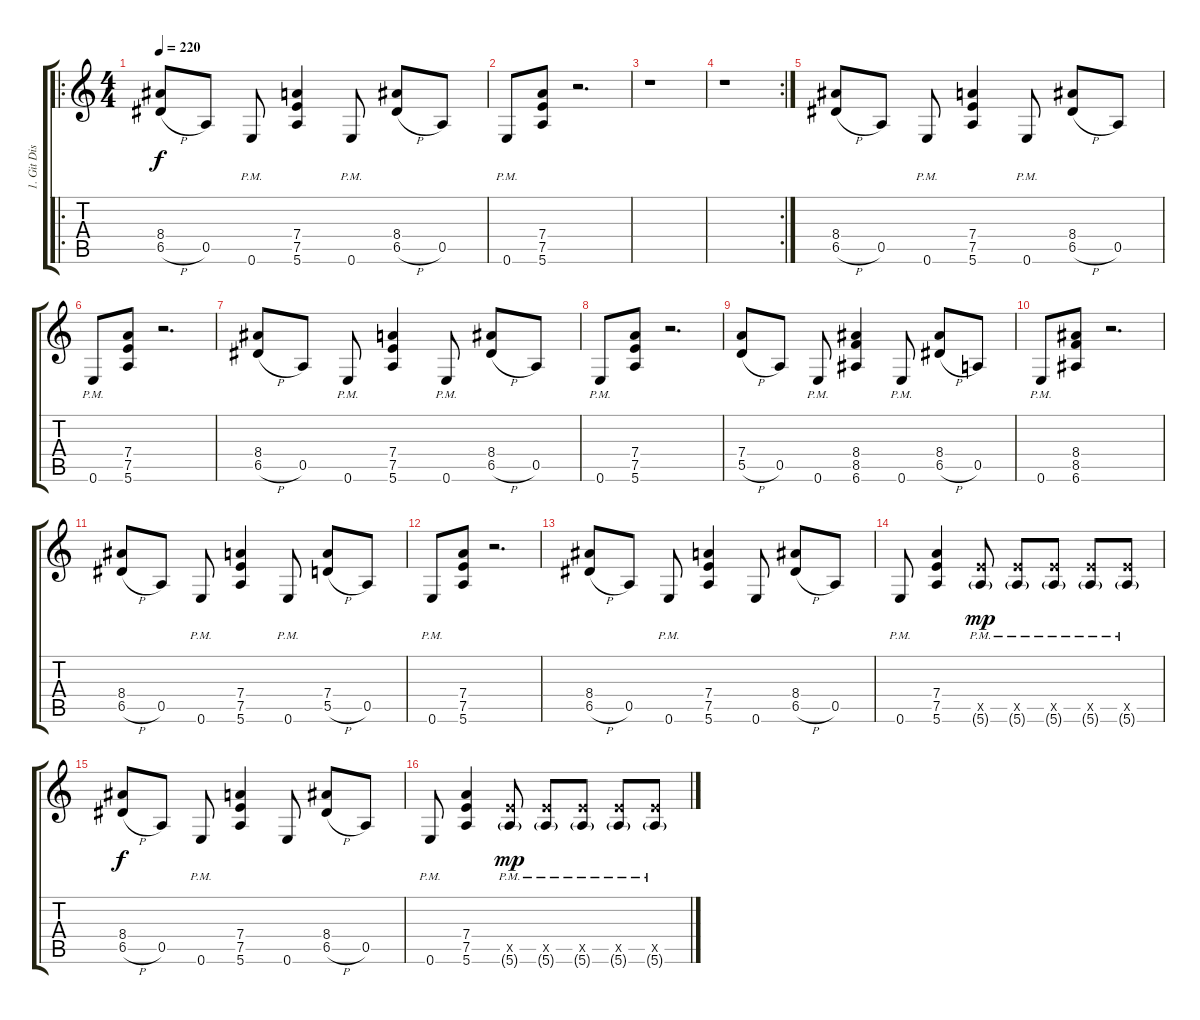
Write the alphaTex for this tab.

\track ("1. Git Dist" "1. Git Dis") {instrument distortionguitar}
\staff {score tabs}
\tuning (E4 B3 G3 D3 A2 E2) {hide}
\ro
\ts (4 4)
\tempo 220
\clef g2
\ks c
(8.4 6.5{h}).8{dy f instrument distortionguitar} 0.5.8 0.6{pm}.8 (7.4 7.5 5.6).4 0.6{pm}.8 (8.4 6.5{h}).8 0.5.8 |
0.6{pm}.8 (7.4 7.5 5.6).8 r.2{d} |
r.1 |
\rc 2
r.1 |
(8.4 6.5{h}).8 0.5.8 0.6{pm}.8 (7.4 7.5 5.6).4 0.6{pm}.8 (8.4 6.5{h}).8 0.5.8 |
0.6{pm}.8 (7.4 7.5 5.6).8 r.2{d} |
(8.4 6.5{h}).8 0.5.8 0.6{pm}.8 (7.4 7.5 5.6).4 0.6{pm}.8 (8.4 6.5{h}).8 0.5.8 |
0.6{pm}.8 (7.4 7.5 5.6).8 r.2{d} |
(7.4 5.5{h}).8 0.5.8 0.6{pm}.8 (8.4 8.5 6.6).4 0.6{pm}.8 (8.4 6.5{h}).8 0.5.8 |
0.6{pm}.8 (8.4 8.5 6.6).8 r.2{d} |
(8.4 6.5{h}).8 0.5.8 0.6{pm}.8 (7.4 7.5 5.6).4 0.6{pm}.8 (7.4 5.5{h}).8 0.5.8 |
0.6{pm}.8 (7.4 7.5 5.6).8 r.2{d} |
(8.4 6.5{h}).8 0.5.8 0.6{pm}.8 (7.4 7.5 5.6).4 0.6.8 (8.4 6.5{h}).8 0.5.8 |
0.6{pm}.8 (7.4 7.5 5.6).4 (7.5{pm x} 5.6{g pm}).8{dy mp} (7.5{pm x} 5.6{g pm}).8 (7.5{pm x} 5.6{g pm}).8 (7.5{pm x} 5.6{g pm}).8 (7.5{pm x} 5.6{g pm}).8 |
(8.4 6.5{h}).8{dy f} 0.5.8 0.6{pm}.8 (7.4 7.5 5.6).4 0.6.8 (8.4 6.5{h}).8 0.5.8 |
0.6{pm}.8 (7.4 7.5 5.6).4 (7.5{pm x} 5.6{g pm}).8{dy mp} (7.5{pm x} 5.6{g pm}).8 (7.5{pm x} 5.6{g pm}).8 (7.5{pm x} 5.6{g pm}).8 (7.5{pm x} 5.6{g pm}).8
